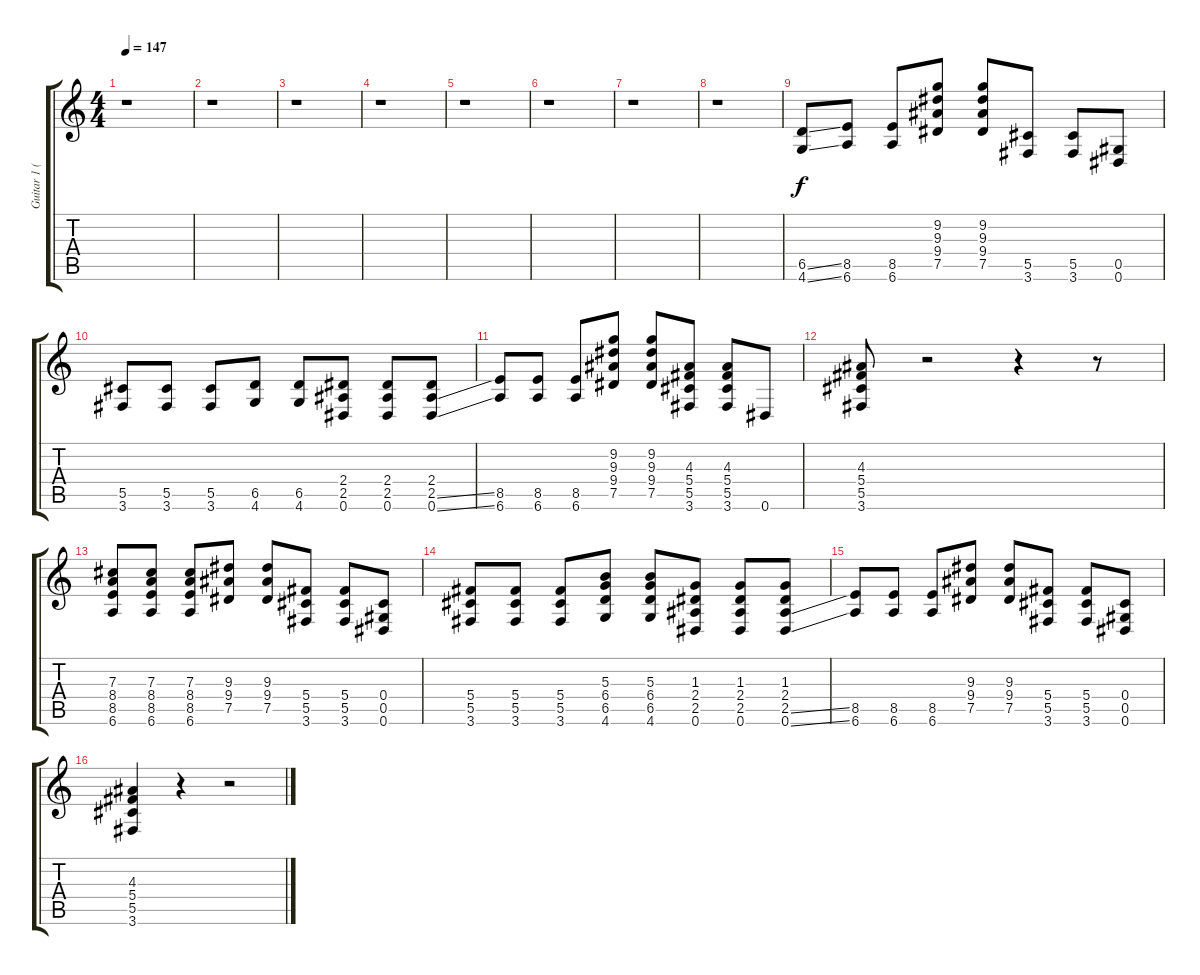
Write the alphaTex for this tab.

\track ("Guitar 1 (Dist)" "Guitar 1 (") {instrument distortionguitar}
\staff {score tabs}
\tuning (Eb4 Bb3 Gb3 Db3 Ab2 Eb2) {hide}
\ts (4 4)
\tempo 147
\clef g2
\ks c
r.1{dy f instrument distortionguitar} |
r.1 |
r.1 |
r.1 |
r.1 |
r.1 |
r.1 |
r.1 |
(6.5{ss} 4.6{ss}).8 (8.5 6.6).8 (8.5 6.6).8 (9.2 9.3 9.4 7.5).8 (9.2 9.3 9.4 7.5).8 (5.5 3.6).8 (5.5 3.6).8 (0.5 0.6).8 |
(5.5 3.6).8 (5.5 3.6).8 (5.5 3.6).8 (6.5 4.6).8 (6.5 4.6).8 (2.4 2.5 0.6).8 (2.4 2.5 0.6).8 (2.4 2.5{ss} 0.6{ss}).8 |
(8.5 6.6).8 (8.5 6.6).8 (8.5 6.6).8 (9.2 9.3 9.4 7.5).8 (9.2 9.3 9.4 7.5).8 (4.3 5.4 5.5 3.6).8 (4.3 5.4 5.5 3.6).8 0.6.8 |
(4.3 5.4 5.5 3.6).8 r.2 r.4 r.8 |
(7.3 8.4 8.5 6.6).8 (7.3 8.4 8.5 6.6).8 (7.3 8.4 8.5 6.6).8 (9.3 9.4 7.5).8 (9.3 9.4 7.5).8 (5.4 5.5 3.6).8 (5.4 5.5 3.6).8 (0.4 0.5 0.6).8 |
(5.4 5.5 3.6).8 (5.4 5.5 3.6).8 (5.4 5.5 3.6).8 (5.3 6.4 6.5 4.6).8 (5.3 6.4 6.5 4.6).8 (1.3 2.4 2.5 0.6).8 (1.3 2.4 2.5 0.6).8 (1.3 2.4 2.5{ss} 0.6{ss}).8 |
(8.5 6.6).8 (8.5 6.6).8 (8.5 6.6).8 (9.3 9.4 7.5).8 (9.3 9.4 7.5).8 (5.4 5.5 3.6).8 (5.4 5.5 3.6).8 (0.4 0.5 0.6).8 |
(4.3 5.4 5.5 3.6).4 r.4 r.2
